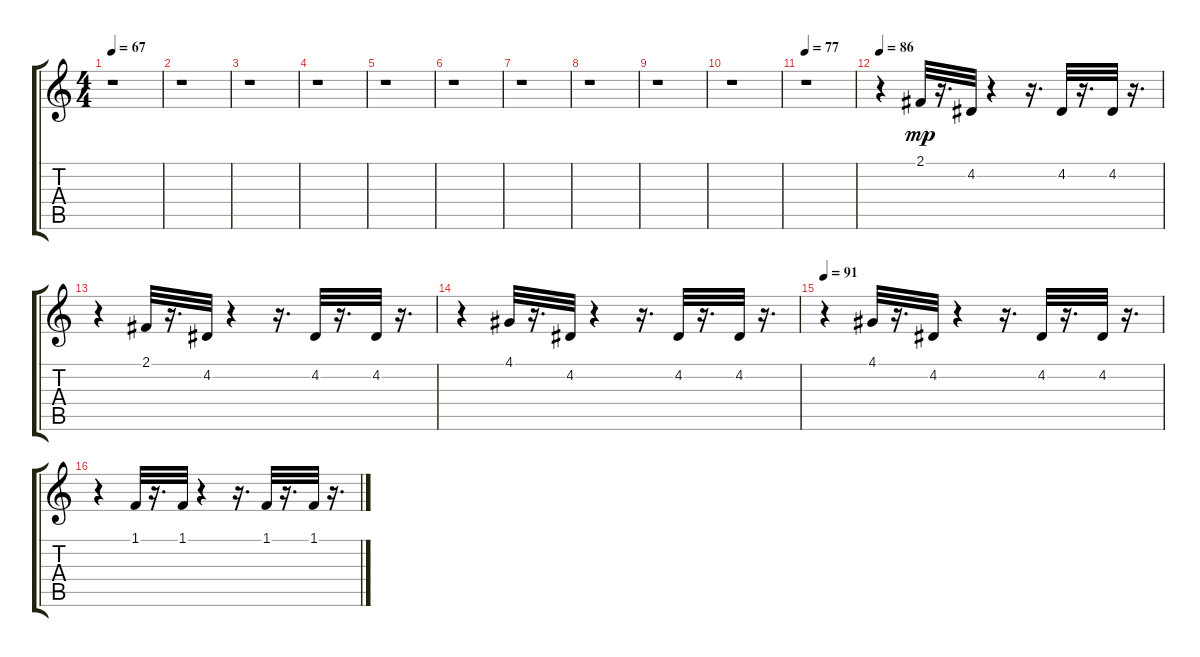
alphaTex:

\track "" {instrument englishhorn}
\staff {score tabs}
\tuning (E4 B3 G3 D3 A2 E2) {hide}
\ts (4 4)
\tempo 67
\clef g2
\ks c
r.1{dy mp} |
r.1 |
r.1 |
r.1 |
r.1 |
r.1 |
r.1 |
r.1 |
r.1 |
r.1 |
\tempo 77
r.1 |
\tempo 86
r.4 2.1.32 r.16{d} 4.2.32 r.4 r.16{d} 4.2.32 r.16{d} 4.2.32 r.16{d} |
r.4 2.1.32 r.16{d} 4.2.32 r.4 r.16{d} 4.2.32 r.16{d} 4.2.32 r.16{d} |
r.4 4.1.32 r.16{d} 4.2.32 r.4 r.16{d} 4.2.32 r.16{d} 4.2.32 r.16{d} |
\tempo 91
r.4 4.1.32 r.16{d} 4.2.32 r.4 r.16{d} 4.2.32 r.16{d} 4.2.32 r.16{d} |
r.4 1.1.32 r.16{d} 1.1.32 r.4 r.16{d} 1.1.32 r.16{d} 1.1.32 r.16{d}
